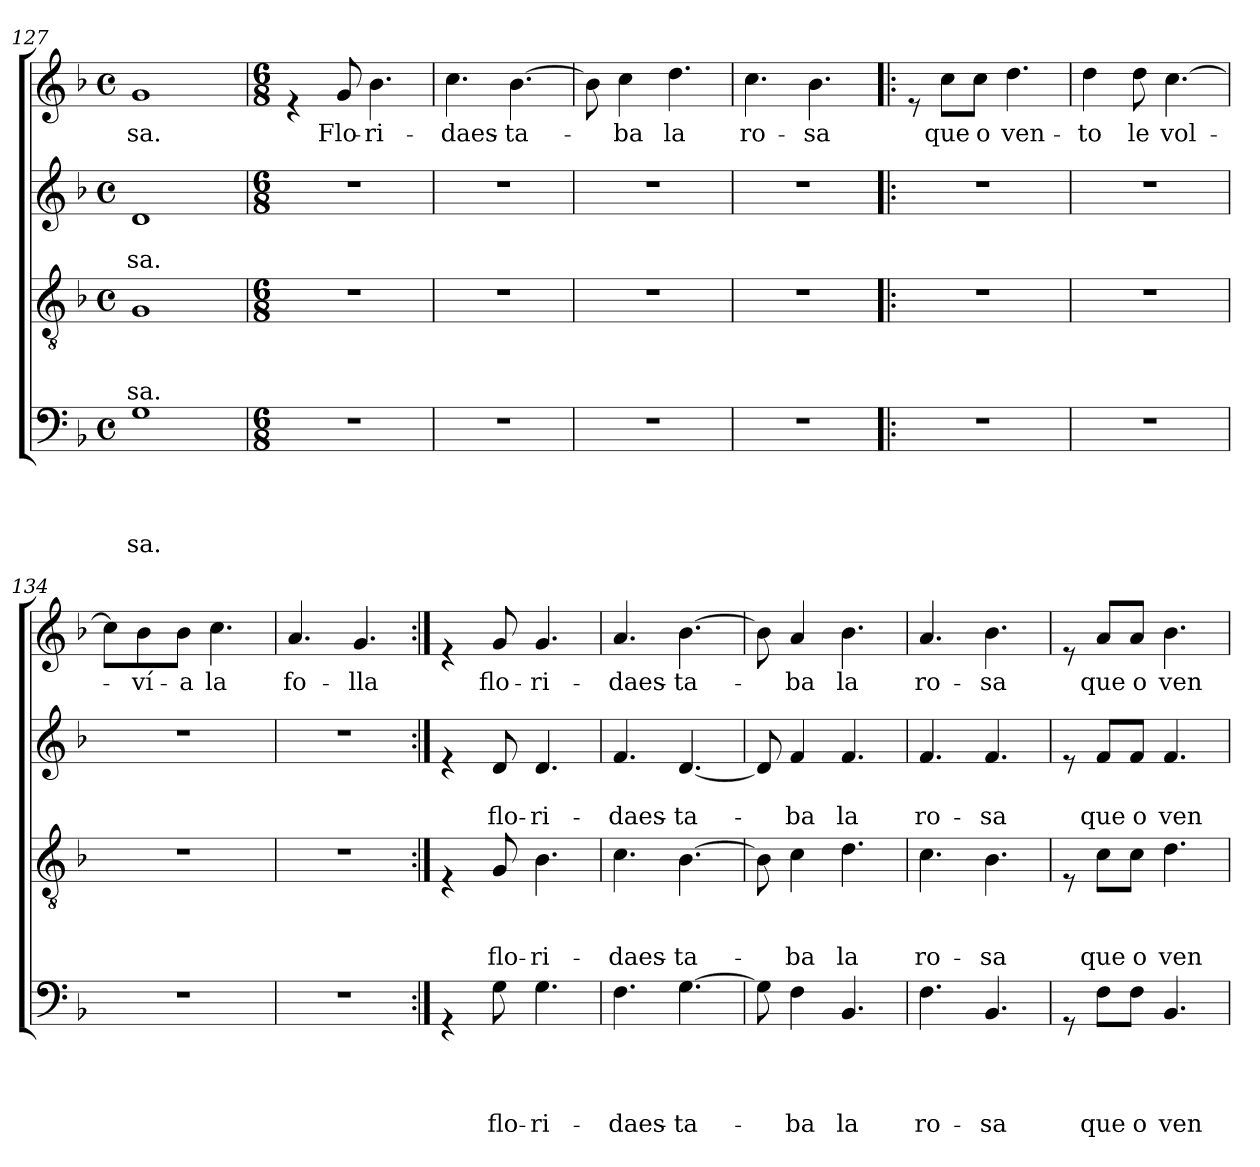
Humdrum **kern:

**kern	**text	**text	**text	**text	**kern	**text	**text	**text	**kern	**text	**text	**kern	**text
*part4	*part4	*part4	*part4	*part4	*part3	*part3	*part3	*part3	*part2	*part2	*part2	*part1	*part1
*staff4	*staff4	*staff4	*staff4	*staff4	*staff3	*staff3	*staff3	*staff3	*staff2	*staff2	*staff2	*staff1	*staff1
*clefF4	*	*	*	*	*clefGv2	*	*	*	*clefG2	*	*	*clefG2	*
*k[b-]	*	*	*	*	*k[b-]	*	*	*	*k[b-]	*	*	*k[b-]	*
*F:	*	*	*	*	*F:	*	*	*	*F:	*	*	*F:	*
*M4/4	*	*	*	*	*M4/4	*	*	*	*M4/4	*	*	*M4/4	*
*met(c)	*	*	*	*	*met(c)	*	*	*	*met(c)	*	*	*met(c)	*
=127	=127	=127	=127	=127	=127	=127	=127	=127	=127	=127	=127	=127	=127
!	!	!	!	!LO:LY:b	!	!	!	!LO:LY:b	!	!	!LO:LY:b	!	!LO:LY:b
1G	.	.	.	-sa.	1G	.	.	sa.	1d	.	sa.	1g	sa.
!!LO:PB:g=z
=128	=128	=128	=128	=128	=128	=128	=128	=128	=128	=128	=128	=128	=128
*M6/8	*	*	*	*	*M6/8	*	*	*	*M6/8	*	*	*M6/8	*
2.r	.	.	.	.	2.r	.	.	.	2.r	.	.	4re	.
!	!	!	!	!	!	!	!	!	!	!	!	!	!LO:LY:b
.	.	.	.	.	.	.	.	.	.	.	.	8g/	Flo-
!	!	!	!	!	!	!	!	!	!	!	!	!	!LO:LY:b
.	.	.	.	.	.	.	.	.	.	.	.	4.b-\	-ri-
=129	=129	=129	=129	=129	=129	=129	=129	=129	=129	=129	=129	=129	=129
!	!	!	!	!	!	!	!	!	!	!	!	!	!LO:LY:b
2.r	.	.	.	.	2.r	.	.	.	2.r	.	.	4.cc\	-daes-
!	!	!	!	!	!	!	!	!	!	!	!	!	!LO:LY:b
.	.	.	.	.	.	.	.	.	.	.	.	[>4.b-\	-ta-
=130	=130	=130	=130	=130	=130	=130	=130	=130	=130	=130	=130	=130	=130
2.r	.	.	.	.	2.r	.	.	.	2.r	.	.	8b-\]	.
!	!	!	!	!	!	!	!	!	!	!	!	!	!LO:LY:b
.	.	.	.	.	.	.	.	.	.	.	.	4cc\	-ba
!	!	!	!	!	!	!	!	!	!	!	!	!	!LO:LY:b
.	.	.	.	.	.	.	.	.	.	.	.	4.dd\	la
=131	=131	=131	=131	=131	=131	=131	=131	=131	=131	=131	=131	=131	=131
!	!	!	!	!	!	!	!	!	!	!	!	!	!LO:LY:b
2.r	.	.	.	.	2.r	.	.	.	2.r	.	.	4.cc\	ro-
!	!	!	!	!	!	!	!	!	!	!	!	!	!LO:LY:b
.	.	.	.	.	.	.	.	.	.	.	.	4.b-\	-sa
=132!|:	=132!|:	=132!|:	=132!|:	=132!|:	=132!|:	=132!|:	=132!|:	=132!|:	=132!|:	=132!|:	=132!|:	=132!|:	=132!|:
2.r	.	.	.	.	2.r	.	.	.	2.r	.	.	8re	.
!	!	!	!	!	!	!	!	!	!	!	!	!	!LO:LY:b
.	.	.	.	.	.	.	.	.	.	.	.	8cc\L	que
!	!	!	!	!	!	!	!	!	!	!	!	!	!LO:LY:b
.	.	.	.	.	.	.	.	.	.	.	.	8cc\J	o
!	!	!	!	!	!	!	!	!	!	!	!	!	!LO:LY:b
.	.	.	.	.	.	.	.	.	.	.	.	4.dd\	ven-
=133	=133	=133	=133	=133	=133	=133	=133	=133	=133	=133	=133	=133	=133
!	!	!	!	!	!	!	!	!	!	!	!	!	!LO:LY:b
2.r	.	.	.	.	2.r	.	.	.	2.r	.	.	4dd\	-to
!	!	!	!	!	!	!	!	!	!	!	!	!	!LO:LY:b
.	.	.	.	.	.	.	.	.	.	.	.	8dd\	le
!	!	!	!	!	!	!	!	!	!	!	!	!	!LO:LY:b
.	.	.	.	.	.	.	.	.	.	.	.	[>4.cc\	vol-
=134	=134	=134	=134	=134	=134	=134	=134	=134	=134	=134	=134	=134	=134
2.r	.	.	.	.	2.r	.	.	.	2.r	.	.	8cc\L]	.
!	!	!	!	!	!	!	!	!	!	!	!	!	!LO:LY:b
.	.	.	.	.	.	.	.	.	.	.	.	8b-\	-ví-
!	!	!	!	!	!	!	!	!	!	!	!	!	!LO:LY:b
.	.	.	.	.	.	.	.	.	.	.	.	8b-\J	-a
!	!	!	!	!	!	!	!	!	!	!	!	!	!LO:LY:b
.	.	.	.	.	.	.	.	.	.	.	.	4.cc\	la
=135	=135	=135	=135	=135	=135	=135	=135	=135	=135	=135	=135	=135	=135
!	!	!	!	!	!	!	!	!	!	!	!	!	!LO:LY:b
2.r	.	.	.	.	2.r	.	.	.	2.r	.	.	4.a/	fo-
!	!	!	!	!	!	!	!	!	!	!	!	!	!LO:LY:b
.	.	.	.	.	.	.	.	.	.	.	.	4.g/	-lla
!!LO:LB:g=z
=136:|!	=136:|!	=136:|!	=136:|!	=136:|!	=136:|!	=136:|!	=136:|!	=136:|!	=136:|!	=136:|!	=136:|!	=136:|!	=136:|!
4rGG	.	.	.	.	4rE	.	.	.	4re	.	.	4re	.
!	!	!	!	!LO:LY:b	!	!	!	!LO:LY:b	!	!	!LO:LY:b	!	!LO:LY:b
8G\	.	.	.	flo-	8G/	.	.	flo-	8d/	.	flo-	8g/	flo-
!	!	!	!	!LO:LY:b	!	!	!	!LO:LY:b	!	!	!LO:LY:b	!	!LO:LY:b
4.G\	.	.	.	-ri-	4.B-\	.	.	-ri-	4.d/	.	-ri-	4.g/	-ri-
=137	=137	=137	=137	=137	=137	=137	=137	=137	=137	=137	=137	=137	=137
!	!	!	!	!LO:LY:b	!	!	!	!LO:LY:b	!	!	!LO:LY:b	!	!LO:LY:b
4.F\	.	.	.	-daes-	4.c\	.	.	-daes-	4.f/	.	-daes-	4.a/	-daes-
!	!	!	!	!LO:LY:b	!	!	!	!LO:LY:b	!	!	!LO:LY:b	!	!LO:LY:b
[>4.G\	.	.	.	-ta-	[>4.B-\	.	.	-ta-	[<4.d/	.	-ta-	[>4.b-\	-ta-
=138	=138	=138	=138	=138	=138	=138	=138	=138	=138	=138	=138	=138	=138
8G\]	.	.	.	.	8B-\]	.	.	.	8d/]	.	.	8b-\]	.
!	!	!	!	!LO:LY:b	!	!	!	!LO:LY:b	!	!	!LO:LY:b	!	!LO:LY:b
4F\	.	.	.	-ba	4c\	.	.	-ba	4f/	.	-ba	4a/	-ba
!	!	!	!	!LO:LY:b	!	!	!	!LO:LY:b	!	!	!LO:LY:b	!	!LO:LY:b
4.BB-/	.	.	.	la	4.d\	.	.	la	4.f/	.	la	4.b-\	la
=139	=139	=139	=139	=139	=139	=139	=139	=139	=139	=139	=139	=139	=139
!	!	!	!	!LO:LY:b	!	!	!	!LO:LY:b	!	!	!LO:LY:b	!	!LO:LY:b
4.F\	.	.	.	ro-	4.c\	.	.	ro-	4.f/	.	ro-	4.a/	ro-
!	!	!	!	!LO:LY:b	!	!	!	!LO:LY:b	!	!	!LO:LY:b	!	!LO:LY:b
4.BB-/	.	.	.	-sa	4.B-\	.	.	-sa	4.f/	.	-sa	4.b-\	-sa
=140	=140	=140	=140	=140	=140	=140	=140	=140	=140	=140	=140	=140	=140
8rGG	.	.	.	.	8rE	.	.	.	8re	.	.	8re	.
!	!	!	!	!LO:LY:b	!	!	!	!LO:LY:b	!	!	!LO:LY:b	!	!LO:LY:b
8F\L	.	.	.	que	8c\L	.	.	que	8f/L	.	que	8a/L	que
!	!	!	!	!LO:LY:b	!	!	!	!LO:LY:b	!	!	!LO:LY:b	!	!LO:LY:b
8F\J	.	.	.	o	8c\J	.	.	o	8f/J	.	o	8a/J	o
!	!	!	!	!LO:LY:b	!	!	!	!LO:LY:b	!	!	!LO:LY:b	!	!LO:LY:b
4.BB-/	.	.	.	ven-	4.d\	.	.	ven-	4.f/	.	ven-	4.b-\	ven-
=	=	=	=	=	=	=	=	=	=	=	=	=	=
*-	*-	*-	*-	*-	*-	*-	*-	*-	*-	*-	*-	*-	*-
